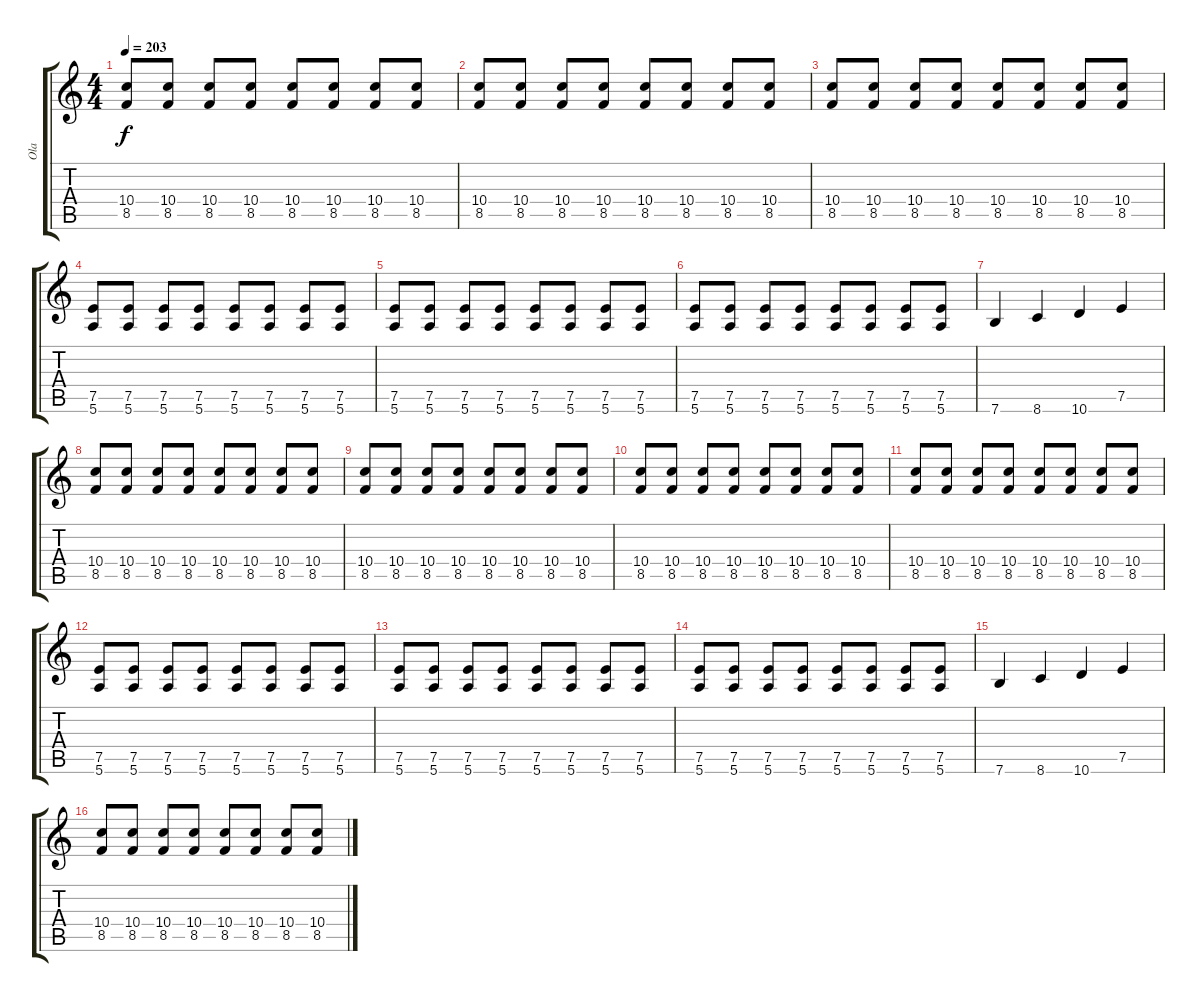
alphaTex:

\track ("Ola" "Ola") {instrument distortionguitar}
\staff {score tabs}
\tuning (E4 B3 G3 D3 A2 E2) {hide}
\ts (4 4)
\tempo 203
\clef g2
\ks c
(10.4 8.5).8{dy f} (10.4 8.5).8 (10.4 8.5).8 (10.4 8.5).8 (10.4 8.5).8 (10.4 8.5).8 (10.4 8.5).8 (10.4 8.5).8 |
(10.4 8.5).8 (10.4 8.5).8 (10.4 8.5).8 (10.4 8.5).8 (10.4 8.5).8 (10.4 8.5).8 (10.4 8.5).8 (10.4 8.5).8 |
(10.4 8.5).8 (10.4 8.5).8 (10.4 8.5).8 (10.4 8.5).8 (10.4 8.5).8 (10.4 8.5).8 (10.4 8.5).8 (10.4 8.5).8 |
(7.5 5.6).8 (7.5 5.6).8 (7.5 5.6).8 (7.5 5.6).8 (7.5 5.6).8 (7.5 5.6).8 (7.5 5.6).8 (7.5 5.6).8 |
(7.5 5.6).8 (7.5 5.6).8 (7.5 5.6).8 (7.5 5.6).8 (7.5 5.6).8 (7.5 5.6).8 (7.5 5.6).8 (7.5 5.6).8 |
(7.5 5.6).8 (7.5 5.6).8 (7.5 5.6).8 (7.5 5.6).8 (7.5 5.6).8 (7.5 5.6).8 (7.5 5.6).8 (7.5 5.6).8 |
7.6.4 8.6.4 10.6.4 7.5.4 |
(10.4 8.5).8 (10.4 8.5).8 (10.4 8.5).8 (10.4 8.5).8 (10.4 8.5).8 (10.4 8.5).8 (10.4 8.5).8 (10.4 8.5).8 |
(10.4 8.5).8 (10.4 8.5).8 (10.4 8.5).8 (10.4 8.5).8 (10.4 8.5).8 (10.4 8.5).8 (10.4 8.5).8 (10.4 8.5).8 |
(10.4 8.5).8 (10.4 8.5).8 (10.4 8.5).8 (10.4 8.5).8 (10.4 8.5).8 (10.4 8.5).8 (10.4 8.5).8 (10.4 8.5).8 |
(10.4 8.5).8 (10.4 8.5).8 (10.4 8.5).8 (10.4 8.5).8 (10.4 8.5).8 (10.4 8.5).8 (10.4 8.5).8 (10.4 8.5).8 |
(7.5 5.6).8 (7.5 5.6).8 (7.5 5.6).8 (7.5 5.6).8 (7.5 5.6).8 (7.5 5.6).8 (7.5 5.6).8 (7.5 5.6).8 |
(7.5 5.6).8 (7.5 5.6).8 (7.5 5.6).8 (7.5 5.6).8 (7.5 5.6).8 (7.5 5.6).8 (7.5 5.6).8 (7.5 5.6).8 |
(7.5 5.6).8 (7.5 5.6).8 (7.5 5.6).8 (7.5 5.6).8 (7.5 5.6).8 (7.5 5.6).8 (7.5 5.6).8 (7.5 5.6).8 |
7.6.4 8.6.4 10.6.4 7.5.4 |
(10.4 8.5).8 (10.4 8.5).8 (10.4 8.5).8 (10.4 8.5).8 (10.4 8.5).8 (10.4 8.5).8 (10.4 8.5).8 (10.4 8.5).8
